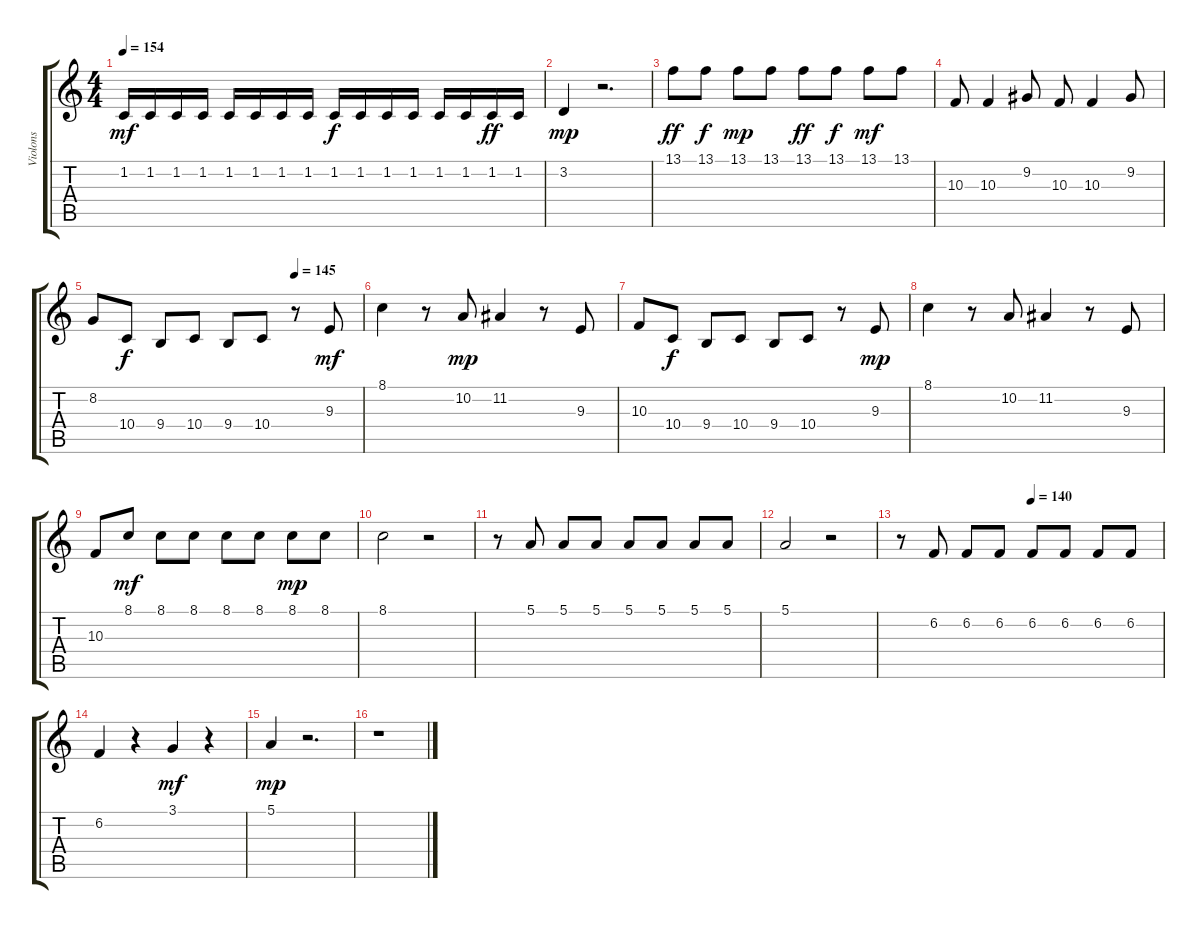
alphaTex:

\track ("Violons" "Violons") {instrument violin}
\staff {score tabs}
\tuning (E4 B3 G3 D3 A2 E2) {hide}
\ts (4 4)
\tempo 154
\clef g2
\ks c
1.2.16{dy mf} 1.2.16 1.2.16 1.2.16 1.2.16 1.2.16 1.2.16 1.2.16 1.2.16{dy f} 1.2.16 1.2.16 1.2.16 1.2.16 1.2.16 1.2.16{dy ff} 1.2.16 |
3.2.4{dy mp} r.2{d} |
13.1.8{dy ff} 13.1.8{dy f} 13.1.8{dy mp} 13.1.8 13.1.8{dy ff} 13.1.8{dy f} 13.1.8{dy mf} 13.1.8 |
10.3.8 10.3.4 9.2.8 10.3.8 10.3.4 9.2.8 |
\tempo (145 0.75)
8.2.8 10.4.8{dy f} 9.4.8 10.4.8 9.4.8 10.4.8 r.8 9.3.8{dy mf} |
8.1.4 r.8 10.2.8{dy mp} 11.2.4 r.8 9.3.8 |
10.3.8 10.4.8{dy f} 9.4.8 10.4.8 9.4.8 10.4.8 r.8 9.3.8{dy mp} |
8.1.4 r.8 10.2.8 11.2.4 r.8 9.3.8 |
10.3.8 8.1.8{dy mf} 8.1.8 8.1.8 8.1.8 8.1.8 8.1.8{dy mp} 8.1.8 |
8.1.2 r.2 |
r.8 5.1.8 5.1.8 5.1.8 5.1.8 5.1.8 5.1.8 5.1.8 |
5.1.2 r.2 |
\tempo (140 0.5)
r.8 6.2.8 6.2.8 6.2.8 6.2.8 6.2.8 6.2.8 6.2.8 |
6.2.4 r.4 3.1.4{dy mf} r.4 |
5.1.4{dy mp} r.2{d} |
r.1
